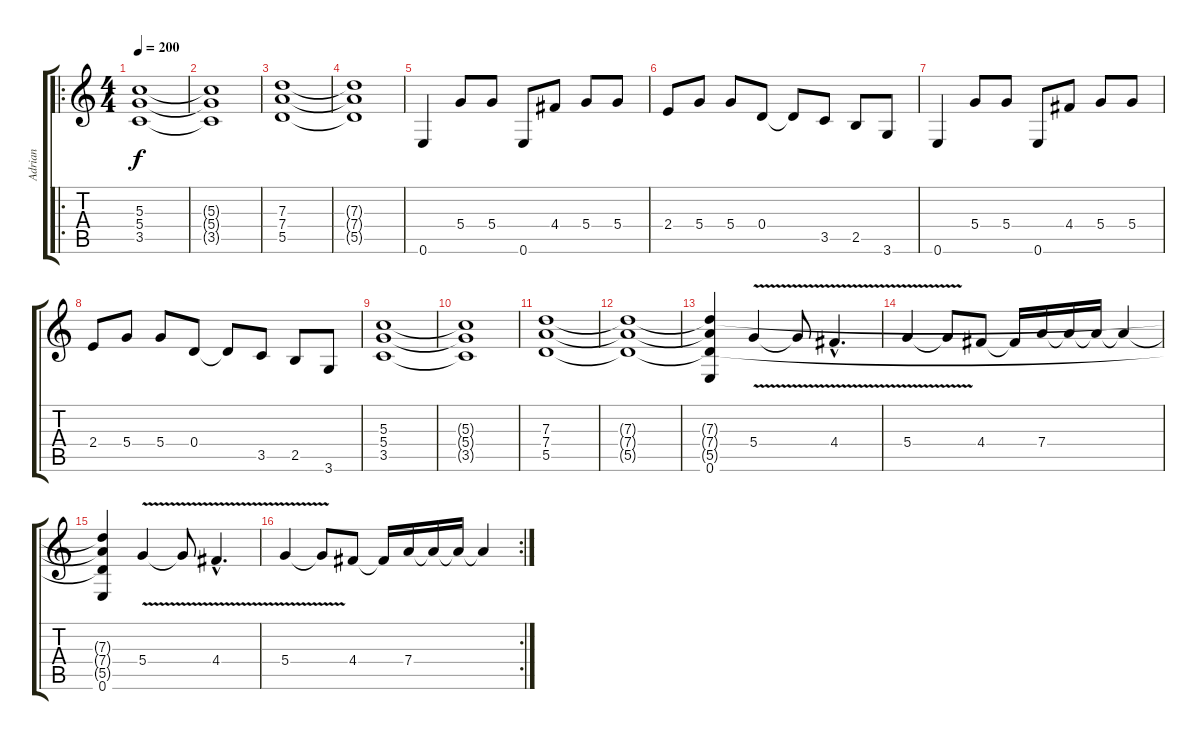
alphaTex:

\track ("Adrian" "Adrian") {instrument distortionguitar}
\staff {score tabs}
\tuning (E4 B3 G3 D3 A2 E2) {hide}
\ro
\ts (4 4)
\tempo 200
\clef g2
\ks c
(5.3 5.4 3.5).1{dy f volume 10} |
(5.3{t} 5.4{t} 3.5{t}).1 |
(7.3 7.4 5.5).1 |
(7.3{t} 7.4{t} 5.5{t}).1 |
0.6.4 5.4.8 5.4.8 0.6.8 4.4.8 5.4.8 5.4.8 |
2.4.8 5.4.8 5.4.8 0.4.8 0.4{t}.8 3.5.8 2.5.8 3.6.8 |
0.6.4 5.4.8 5.4.8 0.6.8 4.4.8 5.4.8 5.4.8 |
2.4.8 5.4.8 5.4.8 0.4.8 0.4{t}.8 3.5.8 2.5.8 3.6.8 |
(5.3 5.4 3.5).1 |
(5.3{t} 5.4{t} 3.5{t}).1 |
(7.3 7.4 5.5).1 |
(7.3{t} 7.4{t} 5.5{t}).1 |
(7.3{t} 7.4{t} 5.5{t} 0.6).4 5.4{v}.4 5.4{t}.8 4.4{v hac}.4{d} |
5.4{v}.4 5.4{t}.8 4.4.8 4.4{t}.16 7.4.16 7.4{t}.16 7.4{t}.16 7.4{t}.4 |
(7.3{t} 7.4{t} 5.5{t} 0.6).4 5.4{v}.4 5.4{t}.8 4.4{v hac}.4{d} |
\rc 2
5.4{v}.4 5.4{t}.8 4.4.8 4.4{t}.16 7.4.16 7.4{t}.16 7.4{t}.16 7.4{t}.4
